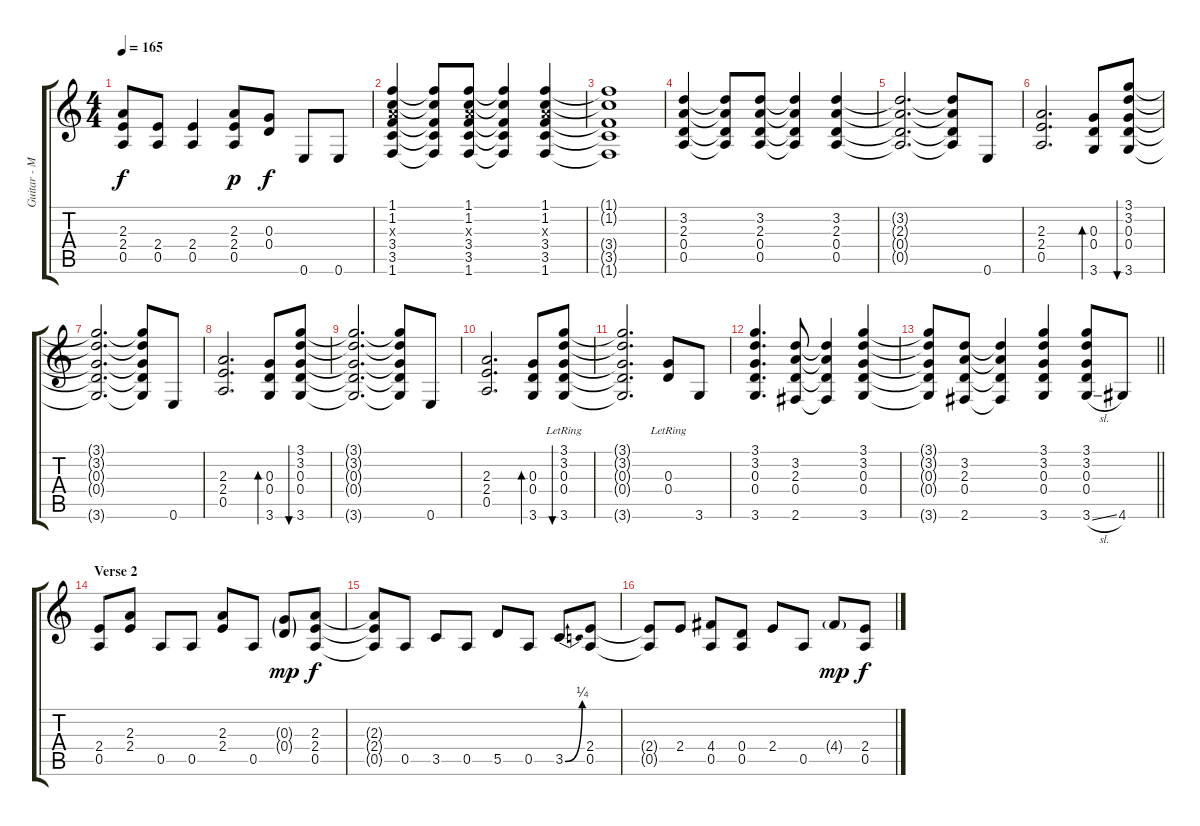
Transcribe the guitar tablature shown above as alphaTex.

\track ("Guitar - Malcolm" "Guitar - M") {instrument overdrivenguitar}
\staff {score tabs}
\tuning (E4 B3 G3 D3 A2 E2) {hide}
\ts (4 4)
\tempo 165
\clef g2
\ks c
(2.3{t} 2.4{t} 0.5{t}).8{dy f} (2.4 0.5).8 (2.4 0.5).4 (2.3 2.4 0.5).8{dy p} (0.3 0.4).8{dy f} 0.6.8 0.6.8 |
(1.1 1.2 2.3{x} 3.4 3.5 1.6).4 (1.1{t} 1.2{t} 3.4{t} 3.5{t} 1.6{t}).8 (1.1 1.2 2.3{x} 3.4 3.5 1.6).8 (1.1{t} 1.2{t} 3.4{t} 3.5{t} 1.6{t}).4 (1.1 1.2 2.3{x} 3.4 3.5 1.6).4 |
(1.1{t} 1.2{t} 3.4{t} 3.5{t} 1.6{t}).1 |
(3.2 2.3 0.4 0.5).4 (3.2{t} 2.3{t} 0.4{t} 0.5{t}).8 (3.2 2.3 0.4 0.5).8 (3.2{t} 2.3{t} 0.4{t} 0.5{t}).4 (3.2 2.3 0.4 0.5).4 |
(3.2{t} 2.3{t} 0.4{t} 0.5{t}).2{d} (3.2{t} 2.3{t} 0.4{t} 0.5{t}).8 0.6.8 |
(2.3 2.4 0.5).2{d} (0.3 0.4 3.6).8{bd 60} (3.1 3.2 0.3 0.4 3.6).8{bu 60} |
(3.1{t} 3.2{t} 0.3{t} 0.4{t} 3.6{t}).2{d} (3.1{t} 3.2{t} 0.3{t} 0.4{t} 3.6{t}).8 0.6.8 |
(2.3 2.4 0.5).2{d} (0.3 0.4 3.6).8{bd 60} (3.1 3.2 0.3 0.4 3.6).8{bu 60} |
(3.1{t} 3.2{t} 0.3{t} 0.4{t} 3.6{t}).2{d} (3.1{t} 3.2{t} 0.3{t} 0.4{t} 3.6{t}).8 0.6.8 |
(2.3 2.4 0.5).2{d} (0.3 0.4 3.6).8{bd 60} (3.1{lr} 3.2{lr} 0.3{lr} 0.4{lr} 3.6{lr}).8{bu 60} |
(3.1{t} 3.2{t} 0.3{t} 0.4{t} 3.6{t}).2{d} (0.3{lr} 0.4{lr}).8 3.6.8 |
(3.1 3.2 0.3 0.4 3.6).4{d} (3.2 2.3 0.4 2.6).8 (3.2{t} 2.3{t} 0.4{t} 2.6{t}).4 (3.1 3.2 0.3 0.4 3.6).4 |
\barLineRight lightlight
(3.1{t} 3.2{t} 0.3{t} 0.4{t} 3.6{t}).8 (3.2 2.3 0.4 2.6).8 (3.2{t} 2.3{t} 0.4{t} 2.6{t}).4 (3.1 3.2 0.3 0.4 3.6).4 (3.1 3.2 0.3 0.4 3.6{sl}).8 4.6.8 |
\section ("" "Verse 2")
(2.4 0.5).8 (2.3 2.4).8 0.5.8 0.5.8 (2.3 2.4).8 0.5.8 (0.3{g} 0.4{g}).8{dy mp} (2.3 2.4 0.5).8{dy f} |
(2.3{t} 2.4{t} 0.5{t}).8 0.5.8 3.5.8 0.5.8 5.5.8 0.5.8 3.5{be (bend 0 0 60 1)}.8 (2.4 0.5).8 |
(2.4{t} 0.5{t}).8 2.4.8 (4.4 0.5).8 (0.4 0.5).8 2.4.8 0.5.8 4.4{g}.8{dy mp} (2.4 0.5).8{dy f}
